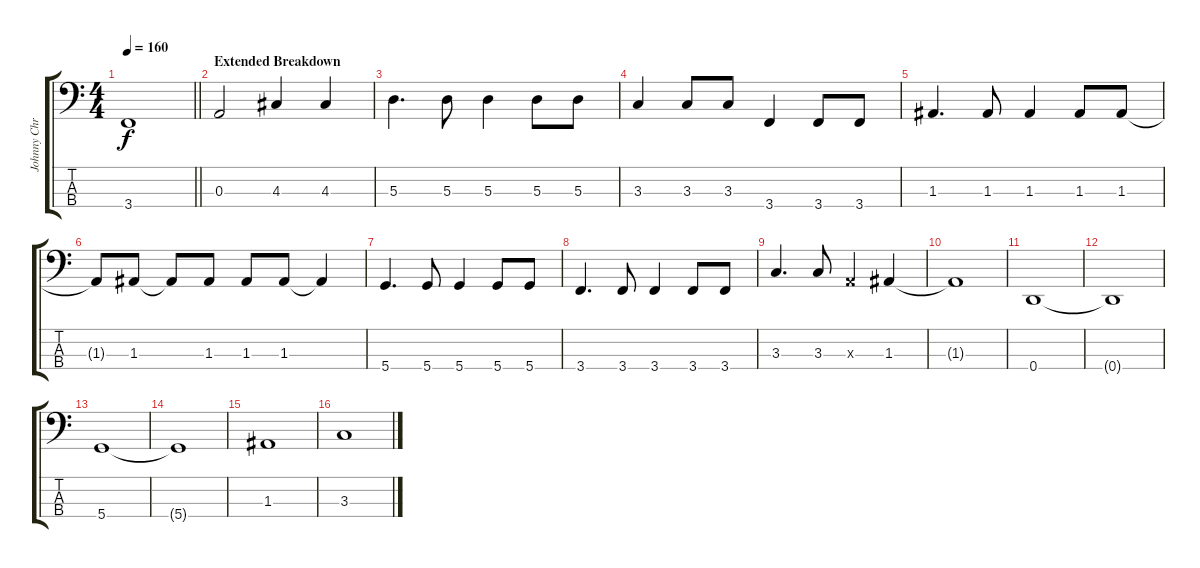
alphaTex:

\track ("Johnny Christ" "Johnny Chr") {instrument electricbasspick}
\staff {score tabs}
\tuning (G2 D2 A1 D1) {hide}
\ts (4 4)
\tempo 160
\clef f4
\barLineRight lightlight
\ks c
3.4.1{dy f} |
\section ("" "Extended Breakdown ")
0.3.2 4.3.4 4.3.4 |
5.3.4{d} 5.3.8 5.3.4 5.3.8 5.3.8 |
3.3.4 3.3.8 3.3.8 3.4.4 3.4.8 3.4.8 |
1.3.4{d} 1.3.8 1.3.4 1.3.8 1.3.8 |
1.3{t}.8 1.3.8 1.3{t}.8 1.3.8 1.3.8 1.3.8 1.3{t}.4 |
5.4.4{d} 5.4.8 5.4.4 5.4.8 5.4.8 |
3.4.4{d} 3.4.8 3.4.4 3.4.8 3.4.8 |
3.3.4{d} 3.3.8 0.3{x}.4 1.3.4 |
1.3{t}.1 |
0.4.1 |
0.4{t}.1 |
5.4.1 |
5.4{t}.1 |
1.3.1 |
3.3.1
